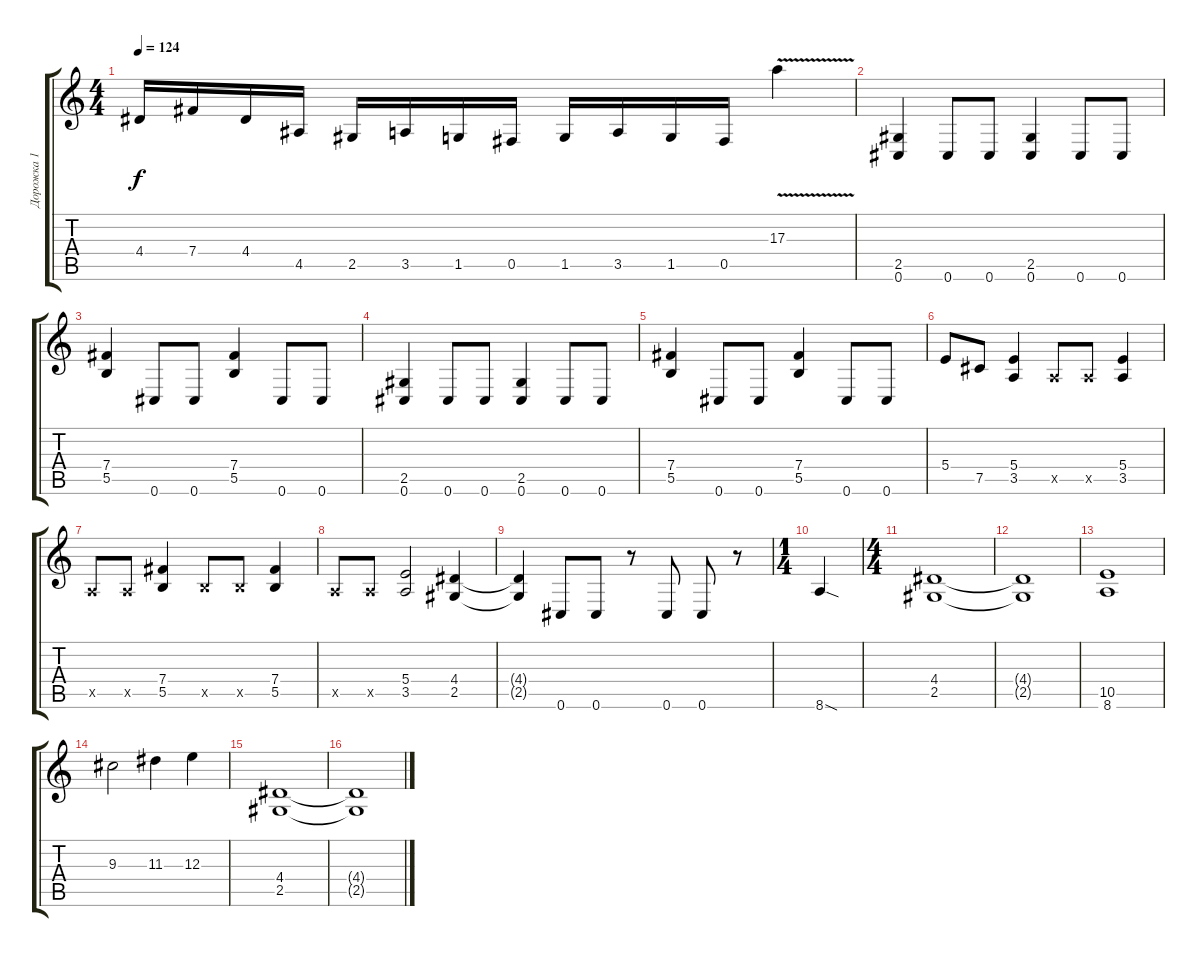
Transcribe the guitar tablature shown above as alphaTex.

\track ("Дорожка 1" "Дорожка 1") {instrument distortionguitar}
\staff {score tabs}
\tuning (Db4 Ab3 E3 B2 Gb2 Db2) {hide}
\ts (4 4)
\tempo 124
\clef g2
\ks c
4.4.16{dy f} 7.4.16 4.4.16 4.5.16 2.5.16 3.5.16 1.5.16 0.5.16 1.5.16 3.5.16 1.5.16 0.5.16 17.3{v}.4 |
(2.5 0.6).4 0.6.8 0.6.8 (2.5 0.6).4 0.6.8 0.6.8 |
(7.4 5.5).4 0.6.8 0.6.8 (7.4 5.5).4 0.6.8 0.6.8 |
(2.5 0.6).4 0.6.8 0.6.8 (2.5 0.6).4 0.6.8 0.6.8 |
(7.4 5.5).4 0.6.8 0.6.8 (7.4 5.5).4 0.6.8 0.6.8 |
5.4.8 7.5.8 (5.4 3.5).4 3.5{x}.8 3.5{x}.8 (5.4 3.5).4 |
3.5{x}.8 3.5{x}.8 (7.4 5.5).4 5.5{x}.8 5.5{x}.8 (7.4 5.5).4 |
3.5{x}.8 3.5{x}.8 (5.4 3.5).2 (4.4 2.5).4 |
(4.4{t} 2.5{t}).4 0.6.8 0.6.8 r.8 0.6.8 0.6.8 r.8 |
\ts (1 4)
8.6{sod}.4 |
\ts (4 4)
(4.4 2.5).1 |
(4.4{t} 2.5{t}).1 |
(10.5 8.6).1 |
9.3.2 11.3.4 12.3.4 |
(4.4 2.5).1 |
(4.4{t} 2.5{t}).1
